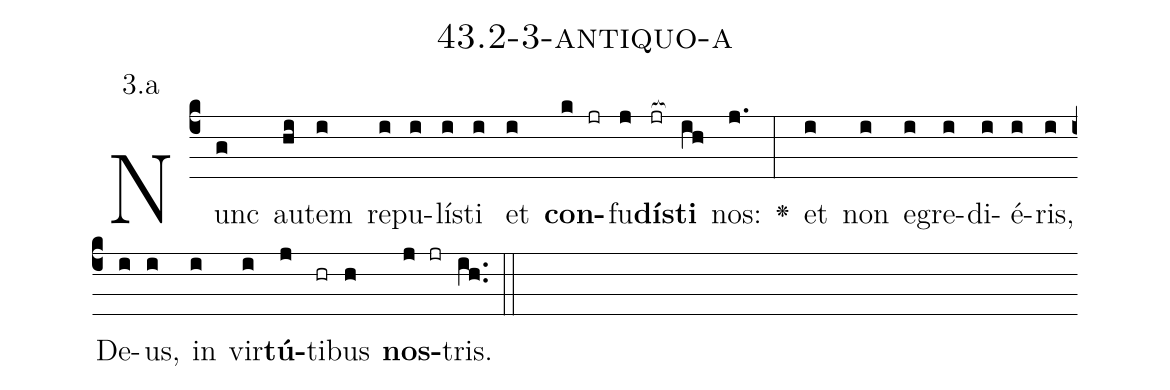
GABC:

name: 43.2-3-antiquo-a;
annotation: 3.a;
%%
(c4)Nunc(g) au(hi)tem(i) re(i)pu(i)lís(i)ti(i) et(i) <b>con</b>(k jr)fu(j)<b>dís</b>(jr[ocb:1{])<b>ti</b>(ih[ocb:0}]) nos:(j.) <v>\greheightstar</v>(:) et(i) non(i) e(i)gre(i)di(i)é(i)ris,(i) De(i)us,(i) in(i) vir(i)<b>tú</b>(j)ti(hr)bus(h) <b>nos</b>(j jr)tris.(ih..) (::)


%E(i) u(i) o(j) u(h) a(j) e.(ih..) (::)
